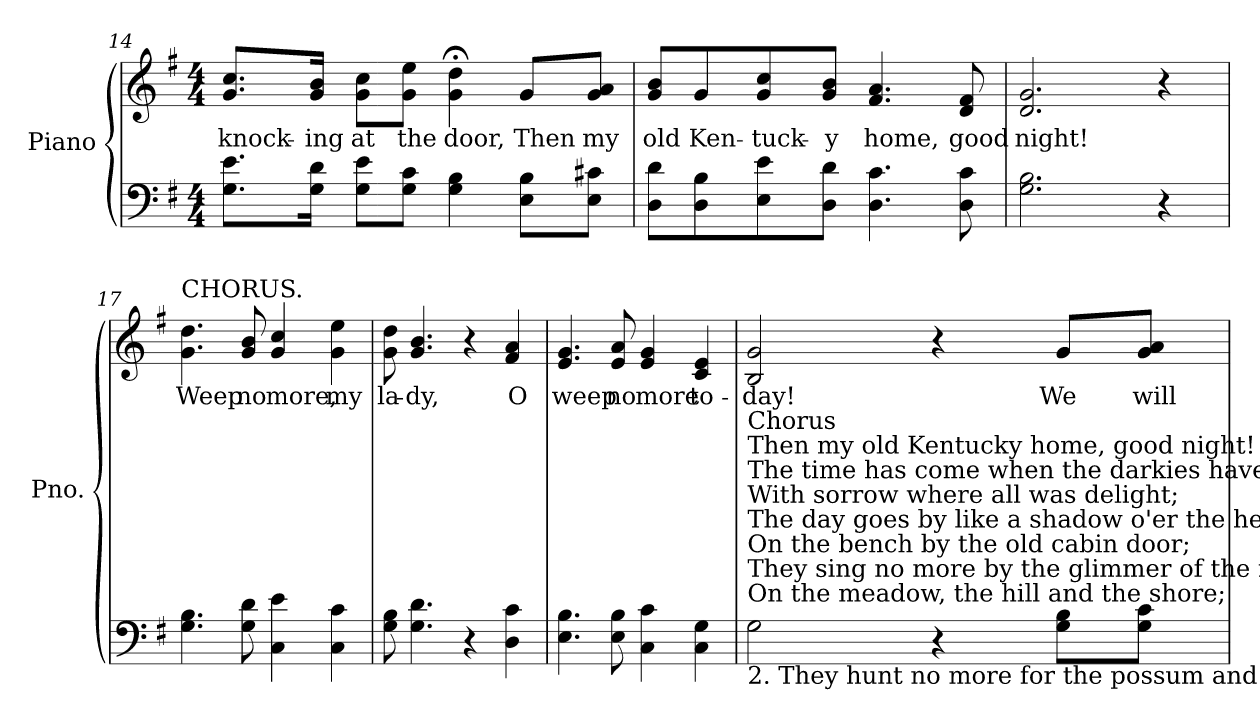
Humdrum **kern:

**kern	**kern	**text
*part1	*part1	*part1
*staff2	*staff1	*staff1
*I"Piano	*	*
*I'Pno.	*	*
*clefF4	*clefG2	*
*k[f#]	*k[f#]	*
*G:	*G:	*
*M4/4	*M4/4	*
=14	=14	=14
!	!	!LO:LY:b:color=#000000
8.Gi\ 8.eiL	8.gi/ 8.cciL	-knock-
!	!	!LO:LY:b:color=#000000
16Gi\ 16diJk	16gi/ 16biJk	-ing
!	!	!LO:LY:b:color=#000000
8Gi\ 8eiL	8gi\ 8cciL	at
!	!	!LO:LY:b:color=#000000
8Gi\ 8ciJ	8gi\ 8eeiJ	the
!	!	!LO:LY:b:color=#000000
4Gi\ 4Bi	4gi\; 4ddi;	door,
!	!	!LO:LY:b:color=#000000
8Ei\ 8BiL	8gi/L	Then
!	!	!LO:LY:b:color=#000000
8Ei\ 8c#XiJ	8gi/ 8aiJ	my
!!LO:LB:g=z
=15	=15	=15
!	!	!LO:LY:b:color=#000000
8Di\ 8diL	8gi/ 8biL	old
!	!	!LO:LY:b:color=#000000
8Di\ 8Bi	8gi/	Ken-
!	!	!LO:LY:b:color=#000000
8Ei\ 8ei	8gi/ 8cci	-tuck-
!	!	!LO:LY:b:color=#000000
8Di\ 8diJ	8gi/ 8biJ	-y
!	!	!LO:LY:b:color=#000000
4.Di\ 4.ci	4.f#i/ 4.ai	home,
!	!	!LO:LY:b:color=#000000
8Di\ 8ci	8di/ 8f#i	good
=16	=16	=16
!	!	!LO:LY:b:color=#000000
2.Gi\ 2.Bi	2.di/ 2.gi	night!
4r	4r	.
=17	=17	=17
!	!LO:TX:a:t=CHORUS.	!
!	!	!LO:LY:b:color=#000000
4.Gi\ 4.Bi	4.gi\ 4.ddi	Weep
!	!	!LO:LY:b:color=#000000
8Gi\ 8di	8gi/ 8bi	no
!	!	!LO:LY:b:color=#000000
4Ci\ 4ei	4gi/ 4cci	more,
!	!	!LO:LY:b:color=#000000
4Ci\ 4ci	4gi\ 4eei	my
=18	=18	=18
!	!	!LO:LY:b:color=#000000
8Gi\ 8Bi	8gi\ 8ddi	la-
!	!	!LO:LY:b:color=#000000
4.Gi\ 4.di	4.gi/ 4.bi	-dy,
4r	4r	.
!	!	!LO:LY:b:color=#000000
4Di\ 4ci	4f#i/ 4ai	O
=19	=19	=19
!	!	!LO:LY:b:color=#000000
4.Ei\ 4.Bi	4.ei/ 4.gi	weep
!	!	!LO:LY:b:color=#000000
8Ei\ 8Bi	8ei/ 8ai	no
!	!	!LO:LY:b:color=#000000
4Ci\ 4ci	4ei/ 4gi	more
!	!	!LO:LY:b:color=#000000
4Ci\ 4Gi	4ci/ 4ei	to-
!!LO:LB:g=z
=20	=20	=20
!LO:TX:b:t=2. They hunt no more for the possum and the coon,	!	!
!LO:TX:t=On the meadow, the hill and the shore;	!	!
!LO:TX:t=They sing no more by the glimmer of the moon,	!	!
!LO:TX:t=On the bench by the old cabin door;	!	!
!LO:TX:t=The day goes by like a shadow o'er the heart,	!	!
!LO:TX:t=With sorrow where all was delight;	!	!
!LO:TX:t=The time has come when the darkies have to part,	!	!
!LO:TX:t=Then my old Kentucky home, good night!	!	!
!LO:TX:t=Chorus	!	!
!	!	!LO:LY:b:color=#000000
2Gi\	2Bi/ 2gi	-day!
4r	4r	.
!	!	!LO:LY:b:color=#000000
8Gi\ 8BiL	8gi/L	We
!	!	!LO:LY:b:color=#000000
8Gi\ 8ciJ	8gi/ 8aiJ	will
=	=	=
*-	*-	*-
